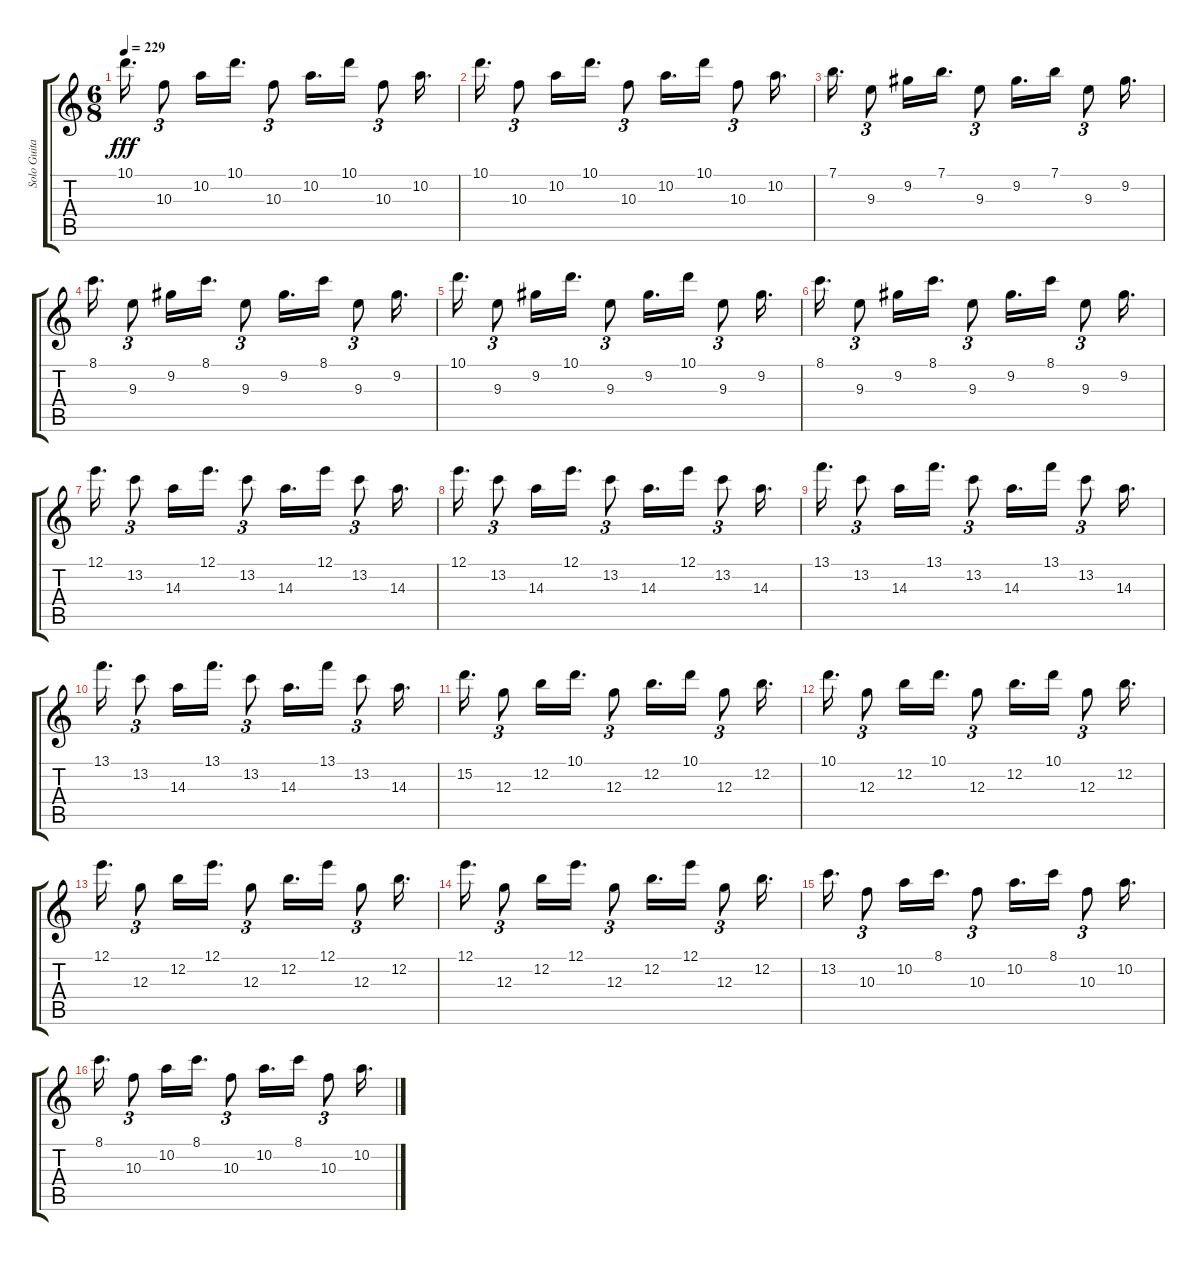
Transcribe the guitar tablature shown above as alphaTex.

\track ("Solo Guitar1" "Solo Guita") {instrument overdrivenguitar}
\staff {score tabs}
\tuning (E4 B3 G3 D3 A2 E2) {hide}
\ts (6 8)
\tempo 229
\clef g2
\ks c
10.1.16{d dy fff} 10.3.8{tu (3 2)} 10.2.16 10.1.16{d} 10.3.8{tu (3 2)} 10.2.16{d} 10.1.16 10.3.8{tu (3 2)} 10.2.16{d} |
10.1.16{d} 10.3.8{tu (3 2)} 10.2.16 10.1.16{d} 10.3.8{tu (3 2)} 10.2.16{d} 10.1.16 10.3.8{tu (3 2)} 10.2.16{d} |
7.1.16{d} 9.3.8{tu (3 2)} 9.2.16 7.1.16{d} 9.3.8{tu (3 2)} 9.2.16{d} 7.1.16 9.3.8{tu (3 2)} 9.2.16{d} |
8.1.16{d} 9.3.8{tu (3 2)} 9.2.16 8.1.16{d} 9.3.8{tu (3 2)} 9.2.16{d} 8.1.16 9.3.8{tu (3 2)} 9.2.16{d} |
10.1.16{d} 9.3.8{tu (3 2)} 9.2.16 10.1.16{d} 9.3.8{tu (3 2)} 9.2.16{d} 10.1.16 9.3.8{tu (3 2)} 9.2.16{d} |
8.1.16{d} 9.3.8{tu (3 2)} 9.2.16 8.1.16{d} 9.3.8{tu (3 2)} 9.2.16{d} 8.1.16 9.3.8{tu (3 2)} 9.2.16{d} |
12.1.16{d} 13.2.8{tu (3 2)} 14.3.16 12.1.16{d} 13.2.8{tu (3 2)} 14.3.16{d} 12.1.16 13.2.8{tu (3 2)} 14.3.16{d} |
12.1.16{d} 13.2.8{tu (3 2)} 14.3.16 12.1.16{d} 13.2.8{tu (3 2)} 14.3.16{d} 12.1.16 13.2.8{tu (3 2)} 14.3.16{d} |
13.1.16{d} 13.2.8{tu (3 2)} 14.3.16 13.1.16{d} 13.2.8{tu (3 2)} 14.3.16{d} 13.1.16 13.2.8{tu (3 2)} 14.3.16{d} |
13.1.16{d} 13.2.8{tu (3 2)} 14.3.16 13.1.16{d} 13.2.8{tu (3 2)} 14.3.16{d} 13.1.16 13.2.8{tu (3 2)} 14.3.16{d} |
15.2.16{d} 12.3.8{tu (3 2)} 12.2.16 10.1.16{d} 12.3.8{tu (3 2)} 12.2.16{d} 10.1.16 12.3.8{tu (3 2)} 12.2.16{d} |
10.1.16{d} 12.3.8{tu (3 2)} 12.2.16 10.1.16{d} 12.3.8{tu (3 2)} 12.2.16{d} 10.1.16 12.3.8{tu (3 2)} 12.2.16{d} |
12.1.16{d} 12.3.8{tu (3 2)} 12.2.16 12.1.16{d} 12.3.8{tu (3 2)} 12.2.16{d} 12.1.16 12.3.8{tu (3 2)} 12.2.16{d} |
12.1.16{d} 12.3.8{tu (3 2)} 12.2.16 12.1.16{d} 12.3.8{tu (3 2)} 12.2.16{d} 12.1.16 12.3.8{tu (3 2)} 12.2.16{d} |
13.2.16{d} 10.3.8{tu (3 2)} 10.2.16 8.1.16{d} 10.3.8{tu (3 2)} 10.2.16{d} 8.1.16 10.3.8{tu (3 2)} 10.2.16{d} |
8.1.16{d} 10.3.8{tu (3 2)} 10.2.16 8.1.16{d} 10.3.8{tu (3 2)} 10.2.16{d} 8.1.16 10.3.8{tu (3 2)} 10.2.16{d}
